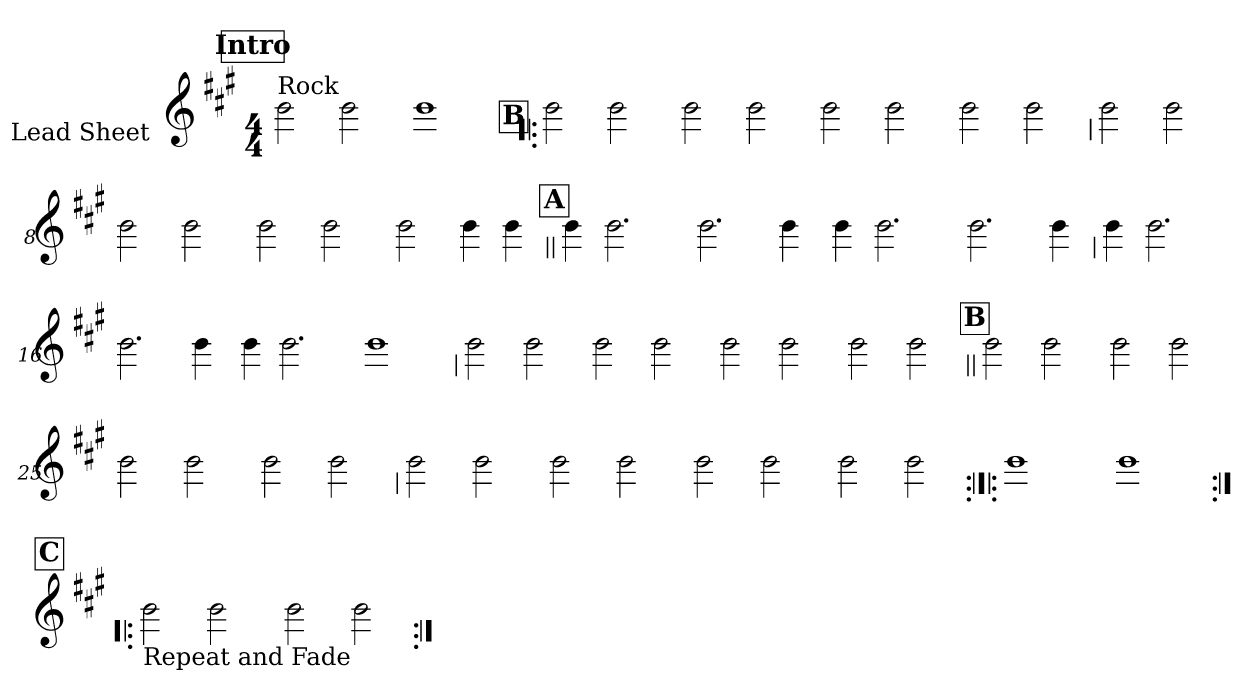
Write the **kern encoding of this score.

**kern
*part1
*staff1
*I"Lead Sheet
*stria0
*clefG2
*k[f#c#g#]
*A:
*M4/4
*MM102
!!LO:REH:place=s1:a:t=Intro
=1||
!LO:TX:a:t=Rock
2b
2b
=2-
1b
!!LO:LB:g=z
!!LO:REH:place=s1:a:t=B
=3!|:
2b
2b
=4-
2b
2b
=5-
2b
2b
=6-
2b
2b
!!LO:LB:g=z
=7
2b
2b
=8-
2b
2b
=9-
2b
2b
=10-
2b
4b
4b
!!LO:LB:g=z
!!LO:REH:place=s1:a:t=A
=11||
4b
2.b
=12-
2.b
4b
=13-
4b
2.b
=14-
2.b
4b
!!LO:LB:g=z
=15
4b
2.b
=16-
2.b
4b
=17-
4b
2.b
=18-
1b
!!LO:LB:g=z
=19
2b
2b
=20-
2b
2b
=21-
2b
2b
=22-
2b
2b
!!LO:LB:g=z
!!LO:REH:place=s1:a:t=B
=23||
2b
2b
=24-
2b
2b
=25-
2b
2b
=26-
2b
2b
!!LO:LB:g=z
=27
2b
2b
=28-
2b
2b
=29-
2b
2b
=30-
2b
2b
!!LO:LB:g=z
=31:|!|:
1b
=32-
1b
!!LO:REH:place=s1:a:t=C
=33:|!|:
!LO:TX:b:t=Repeat and Fade
2b
2b
=34-
2b
2b
=:|!
*-
